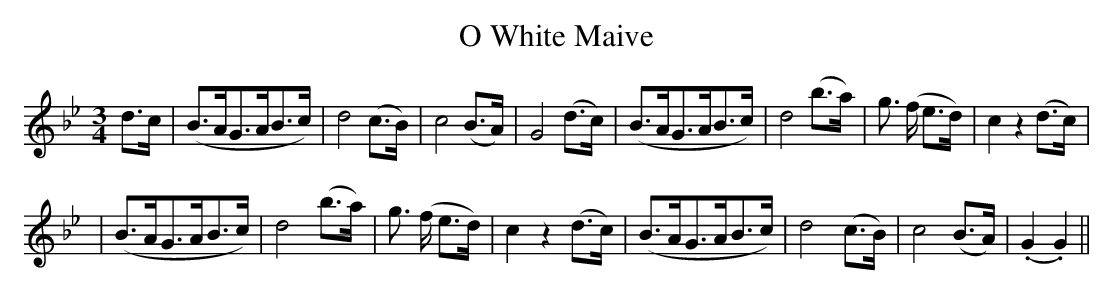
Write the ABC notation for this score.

X:1
T:O White Maive
M:3/4
L:1/8
K:Gm
d>c \
| (B>AG>AB>c) | d4 (c>B) | c4 (B>A) | G4 (d>c) \
| (B>AG>AB>c) | d4 (b>a) | g3/2 (f/ e>d) | c2 z2 (d>c) |
| (B>AG>AB>c) | d4 (b>a) | g3/2 (f/ e>d) | c2 z2 (d>c) \
| (B>AG>AB>c) | d4 (c>B) | c4 (B>A) | (.G2 .G2) ||
